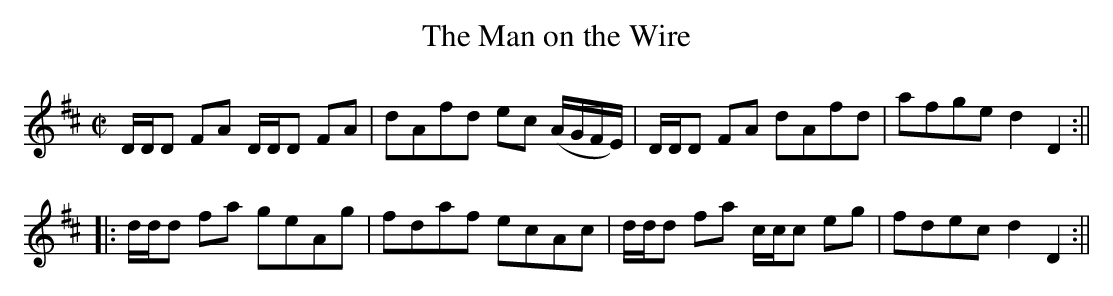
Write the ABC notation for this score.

X:1
T:Man on the Wire, The
M:C|
L:1/8
K:D
D/D/D FA D/D/D FA|dAfd ec (A/G/F/E/)|D/D/D FA dAfd|afge d2 D2:||
|:d/d/d fa geAg|fdaf ecAc|d/d/d fa c/c/c eg|fdec d2 D2:||
